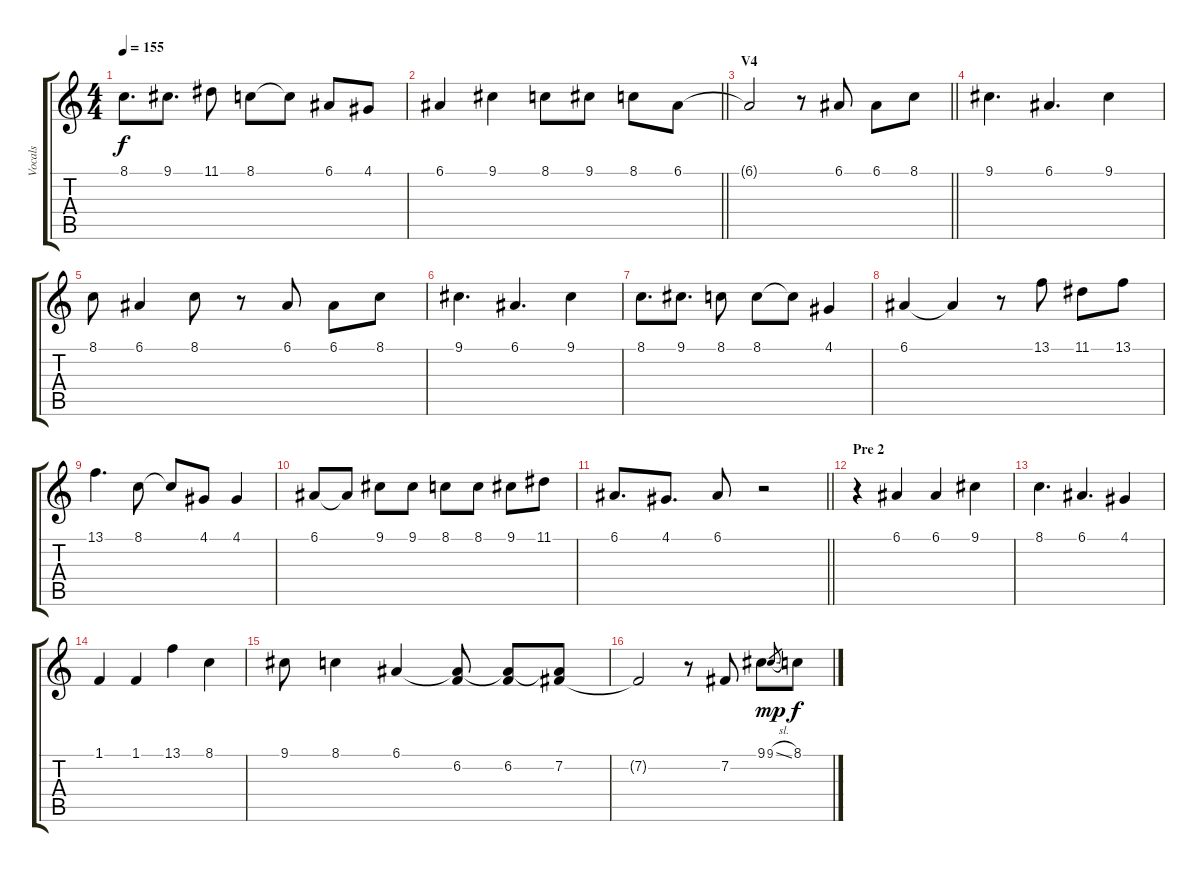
\track ("Vocals " "Vocals ") {instrument voiceoohs}
\staff {score tabs}
\tuning (E4 B3 G3 D3 A2 E2) {hide}
\ts (4 4)
\tempo 155
\clef g2
\ks c
8.1.8{d dy f} 9.1.8{d} 11.1.8 8.1.8 8.1{t}.8 6.1.8 4.1.8 |
\barLineRight lightlight
6.1.4 9.1.4 8.1.8 9.1.8 8.1.8 6.1.8 |
\section ("" "V4")
\barLineRight lightlight
6.1{t}.2 r.8 6.1.8 6.1.8 8.1.8 |
9.1.4{d} 6.1.4{d} 9.1.4 |
8.1.8 6.1.4 8.1.8 r.8 6.1.8 6.1.8 8.1.8 |
9.1.4{d} 6.1.4{d} 9.1.4 |
8.1.8{d} 9.1.8{d} 8.1.8 8.1.8 8.1{t}.8 4.1.4 |
6.1.4 6.1{t}.4 r.8 13.1.8 11.1.8 13.1.8 |
13.1.4{d} 8.1.8 8.1{t}.8 4.1.8 4.1.4 |
6.1.8 6.1{t}.8 9.1.8 9.1.8 8.1.8 8.1.8 9.1.8 11.1.8 |
\barLineRight lightlight
6.1.8{d} 4.1.8{d} 6.1.8 r.2 |
\section ("" "Pre 2")
r.4 6.1.4 6.1.4 9.1.4 |
8.1.4{d} 6.1.4{d} 4.1.4 |
1.1.4 1.1.4 13.1.4 8.1.4 |
9.1.8 8.1.4 6.1.4 (6.1{t} 6.2).8 (6.1{t} 6.2).8 (6.1{t} 7.2).8 |
7.2{t}.2 r.8 7.2.8 9.1.8 9.1{sl}.8{gr dy mp} 8.1.8{dy f}
